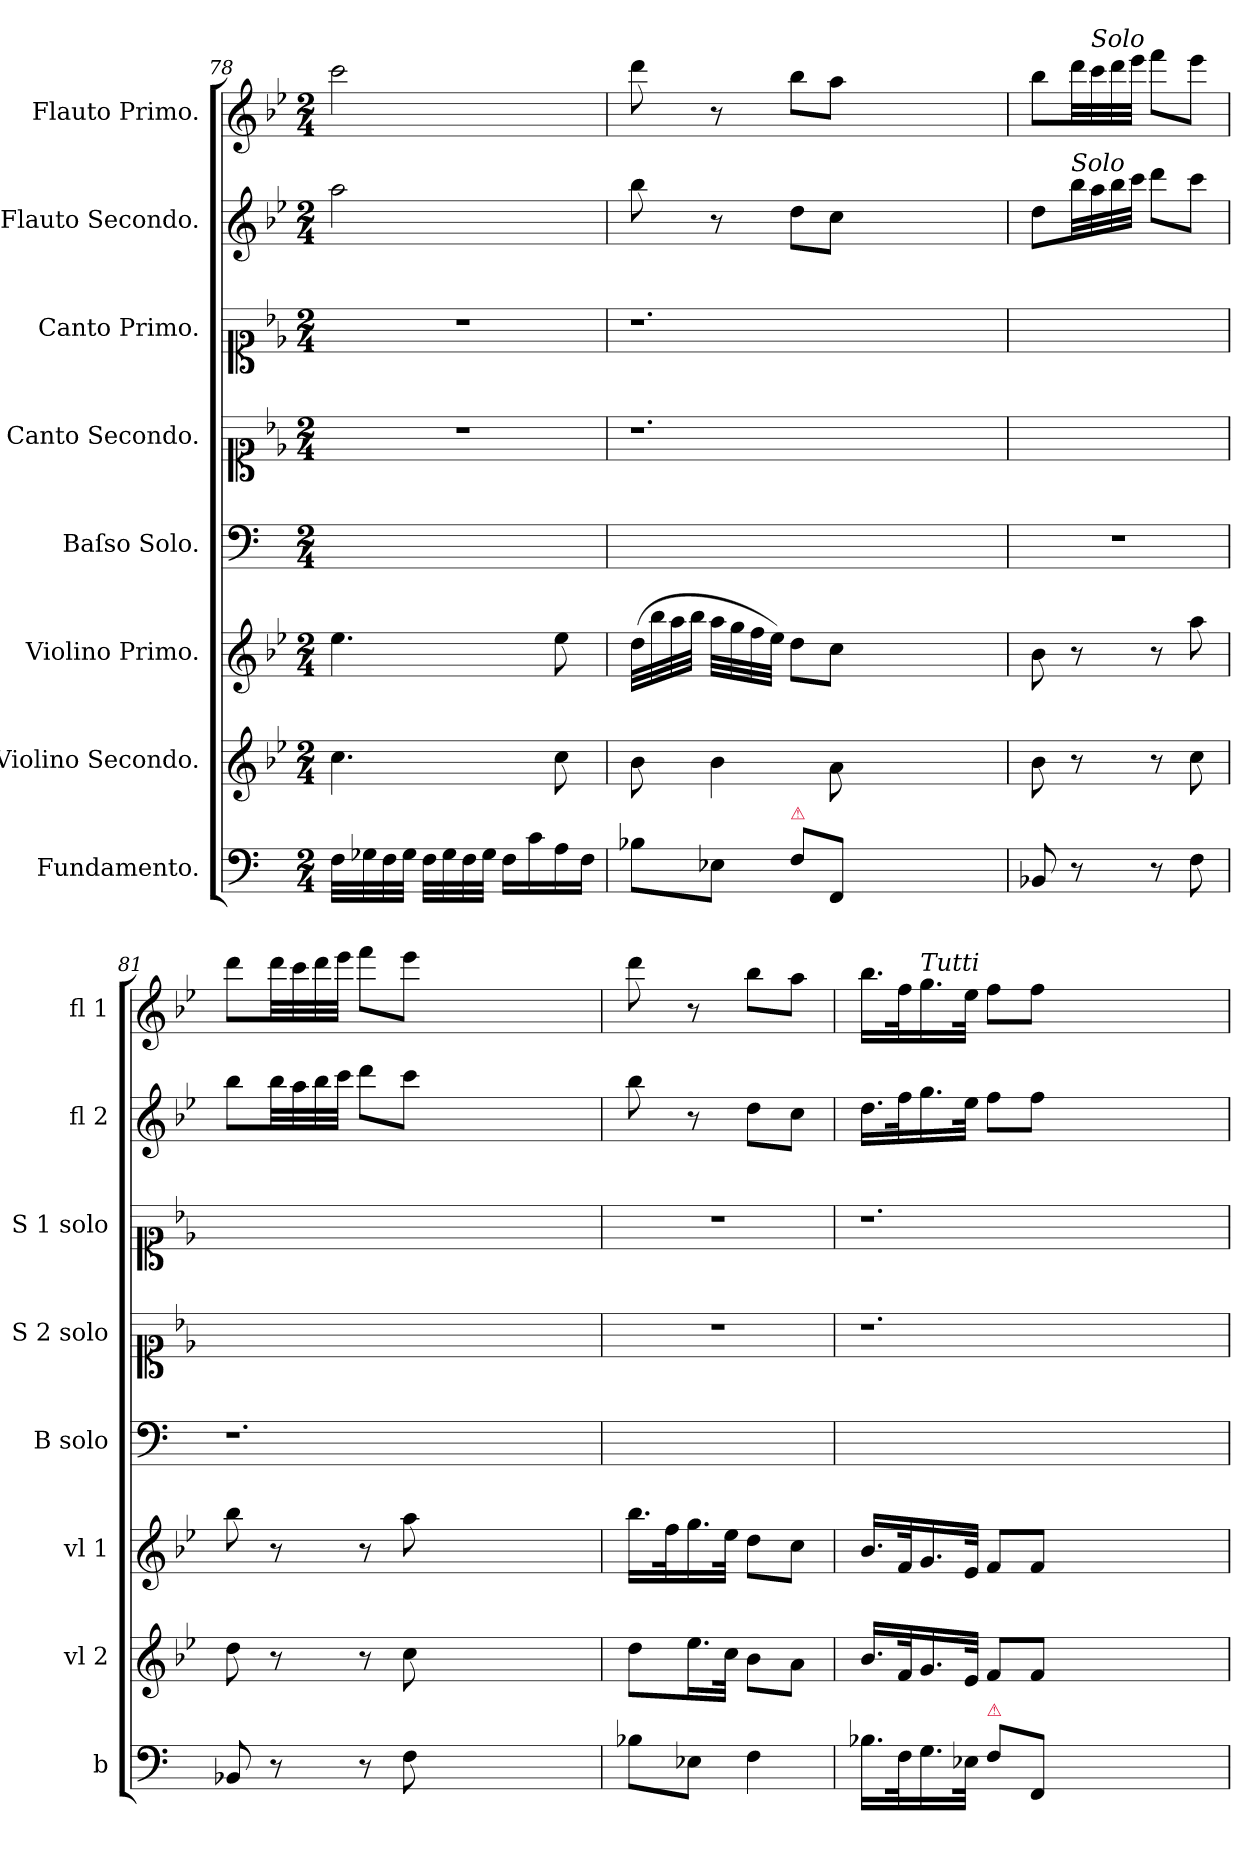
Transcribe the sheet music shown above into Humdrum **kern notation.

**kern	**kern	**kern	**kern	**kern	**kern	**kern	**kern
*part8	*part7	*part6	*part5	*part4	*part3	*part2	*part1
*staff8	*staff7	*staff6	*staff5	*staff4	*staff3	*staff2	*staff1
*I"Fundamento.	*I"Violino Secondo.	*I"Violino Primo.	*I"Baſso Solo.	*I"Canto Secondo.	*I"Canto Primo.	*I"Flauto Secondo.	*I"Flauto Primo.
*I'b	*I'vl 2	*I'vl 1	*I'B solo	*I'S 2 solo	*I'S 1 solo	*I'fl 2	*I'fl 1
*clefF4	*clefG2	*clefG2	*clefF4	*clefC1	*clefC1	*clefG2	*clefG2
*	*k[b-e-]	*k[b-e-]	*	*k[b-e-]	*k[b-e-]	*k[b-e-]	*k[b-e-]
*M2/4	*M2/4	*M2/4	*M2/4	*M2/4	*M2/4	*M2/4	*M2/4
=78	=78	=78	=78	=78	=78	=78	=78
32F\LLL	4.cc\	4.ee-\	2ryy	2r	2r	2aa\	2ccc\
32G-X\	.	.	.	.	.	.	.
32F\	.	.	.	.	.	.	.
32G-\JJJ	.	.	.	.	.	.	.
32F\LLL	.	.	.	.	.	.	.
32G-\	.	.	.	.	.	.	.
32F\	.	.	.	.	.	.	.
32G-\JJJ	.	.	.	.	.	.	.
16F\LL	.	.	.	.	.	.	.
16c\	.	.	.	.	.	.	.
16A\	8cc\	8ee-\	.	.	.	.	.
16F\JJ	.	.	.	.	.	.	.
=79	=79	=79	=79	=79	=79	=79	=79
8B-\L	8b-\	(32dd\LLL	1.ryy	1.r	1.r	8bb-\	8ddd\
.	.	32bb-\	.	.	.	.	.
.	.	32aa\	.	.	.	.	.
.	.	32bb-\JJJ	.	.	.	.	.
8E-\J	4b-\	32aa\LLL	.	.	.	8r	8r
.	.	32gg\	.	.	.	.	.
.	.	32ff\	.	.	.	.	.
.	.	32ee-\JJJ)	.	.	.	.	.
!LO:TX:a:color=crimson:t=⚠	!	!	!	!	!	!	!
8F\L	.	8dd\L	.	.	.	8dd\L	8bb-\L
8FF/J	8a\	8cc\J	.	.	.	8cc\J	8aa\J
1ryy	1ryy	1ryy	.	.	.	1ryy	1ryy
=80	=80	=80	=80	=80	=80	=80	=80
8BB-/	8b-\	8b-\	2r	2ryy	2ryy	8dd\L	8bb-\L
!	!	!	!	!	!	!LO:TX:a:i:t=Solo	!
8r	8r	8r	.	.	.	32bb-\LL	32ddd\LL
!	!	!	!	!	!	!	!LO:TX:a:i:t=Solo
.	.	.	.	.	.	32aa\	32ccc\
.	.	.	.	.	.	32bb-\	32ddd\
.	.	.	.	.	.	32ccc\JJJ	32eee-\JJJ
8r	8r	8r	.	.	.	8ddd\L	8fff\L
8F\	8cc\	8aa\	.	.	.	8ccc\J	8eee-\J
=81	=81	=81	=81	=81	=81	=81	=81
8BB-/	8dd\	8bb-\	1.r	1.ryy	1.ryy	8bb-\L	8ddd\L
8r	8r	8r	.	.	.	32bb-\LL	32ddd\LL
.	.	.	.	.	.	32aa\	32ccc\
.	.	.	.	.	.	32bb-\	32ddd\
.	.	.	.	.	.	32ccc\JJJ	32eee-\JJJ
8r	8r	8r	.	.	.	8ddd\L	8fff\L
8F\	8cc\	8aa\	.	.	.	8ccc\J	8eee-\J
1ryy	1ryy	1ryy	.	.	.	1ryy	1ryy
=82	=82	=82	=82	=82	=82	=82	=82
8B-\L	8dd\L	16.bb-\LL	2ryy	2r	2r	8bb-\	8ddd\
.	.	32ff\K	.	.	.	.	.
8E-\J	16.ee-\L	16.gg\	.	.	.	8r	8r
.	32cc\JJk	32ee-\JJk	.	.	.	.	.
4F\	8b-\L	8dd\L	.	.	.	8dd\L	8bb-\L
.	8a\J	8cc\J	.	.	.	8cc\J	8aa\J
=83	=83	=83	=83	=83	=83	=83	=83
16.B-\LL	16.b-/LL	16.b-/LL	1.ryy	1.r	1.r	16.dd\LL	16.bb-\LL
32F\K	32f/K	32f/K	.	.	.	32ff\K	32ff\K
!	!	!	!	!	!	!	!LO:TX:a:i:t=Tutti
16.G\	16.g/	16.g/	.	.	.	16.gg\	16.gg\
32E-\JJk	32e-/JJk	32e-/JJk	.	.	.	32ee-\JJk	32ee-\JJk
!LO:TX:a:color=crimson:t=⚠	!	!	!	!	!	!	!
8F\L	8f/L	8f/L	.	.	.	8ff\L	8ff\L
8FF/J	8f/J	8f/J	.	.	.	8ff\J	8ff\J
1ryy	1ryy	1ryy	.	.	.	1ryy	1ryy
=	=	=	=	=	=	=	=
*-	*-	*-	*-	*-	*-	*-	*-
